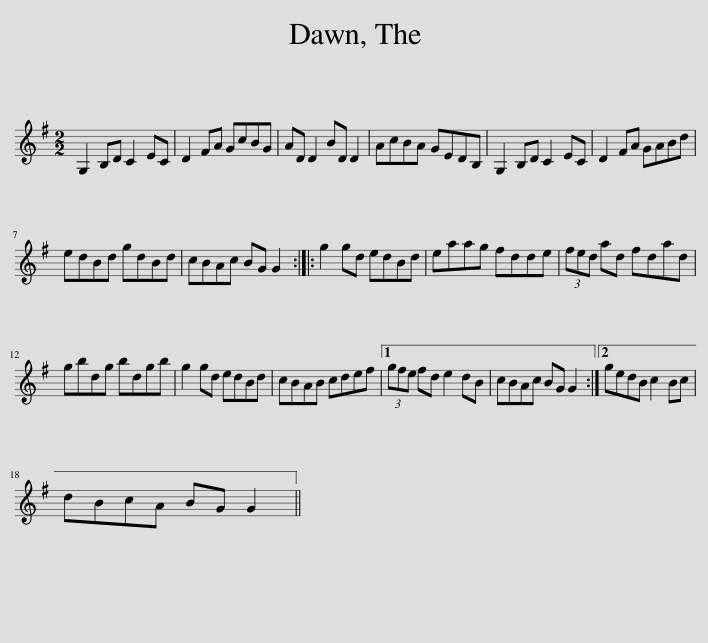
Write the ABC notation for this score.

X:1
L:1/8
M:2/2
I:linebreak $
K:G
V:1 treble
V:1
 G,2 B,D C2 EC | D2 FA GcBG | AD D2 BD D2 | AcBA GEDB, | G,2 B,D C2 EC | %5
 D2 FA GABd |$ edBd gdBd | cBAc BG G2 :: g2 gd edBd | eaag fdde | %10
 (3fed ad fdad |$ gbdg bdgb | g2 gd edBd | cBAB cdef |1 (3gfe fd e2 dB | %15
 cBAc BG G2 :|2 gedB c2 Bc |$ dBcA BG G2 || %18
